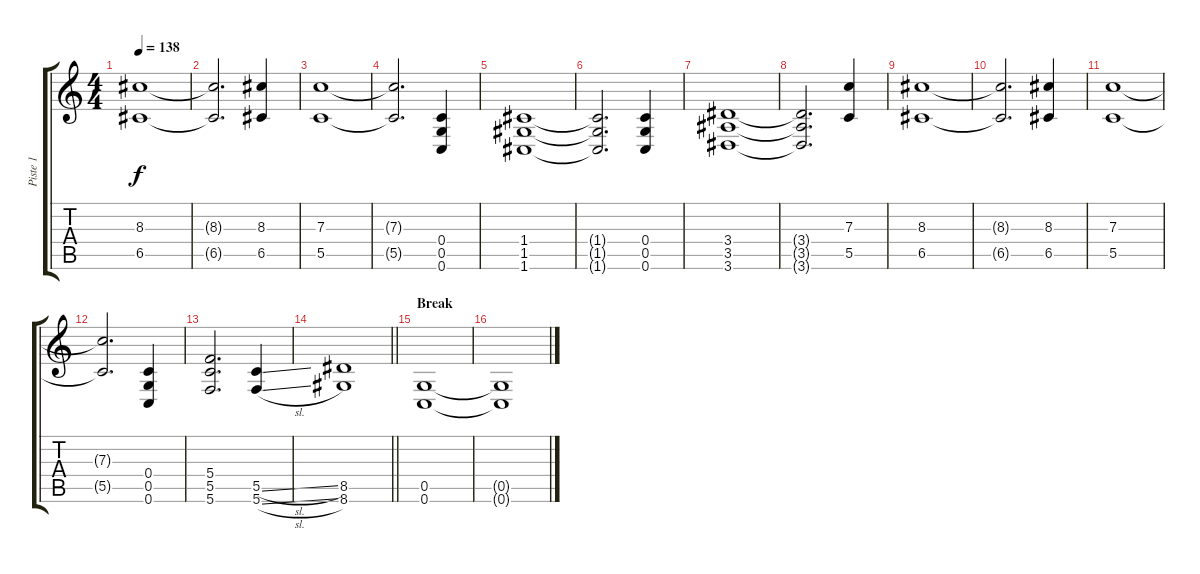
\track ("Piste 1" "Piste 1") {instrument distortionguitar}
\staff {score tabs}
\tuning (D4 A3 F3 C3 G2 C2) {hide}
\ts (4 4)
\tempo 138
\clef g2
\ks c
(8.3 6.5).1{dy f} |
(8.3{t} 6.5{t}).2{d} (8.3 6.5).4 |
(7.3 5.5).1 |
(7.3{t} 5.5{t}).2{d} (0.4 0.5 0.6).4 |
(1.4 1.5 1.6).1 |
(1.4{t} 1.5{t} 1.6{t}).2{d} (0.4 0.5 0.6).4 |
(3.4 3.5 3.6).1 |
(3.4{t} 3.5{t} 3.6{t}).2{d} (7.3 5.5).4 |
(8.3 6.5).1 |
(8.3{t} 6.5{t}).2{d} (8.3 6.5).4 |
(7.3 5.5).1 |
(7.3{t} 5.5{t}).2{d} (0.4 0.5 0.6).4 |
(5.4 5.5 5.6).2{d} (5.5{sl} 5.6{sl}).4 |
\barLineRight lightlight
(8.5 8.6).1 |
\section ("" "Break")
(0.5 0.6).1 |
(0.5{t} 0.6{t}).1
